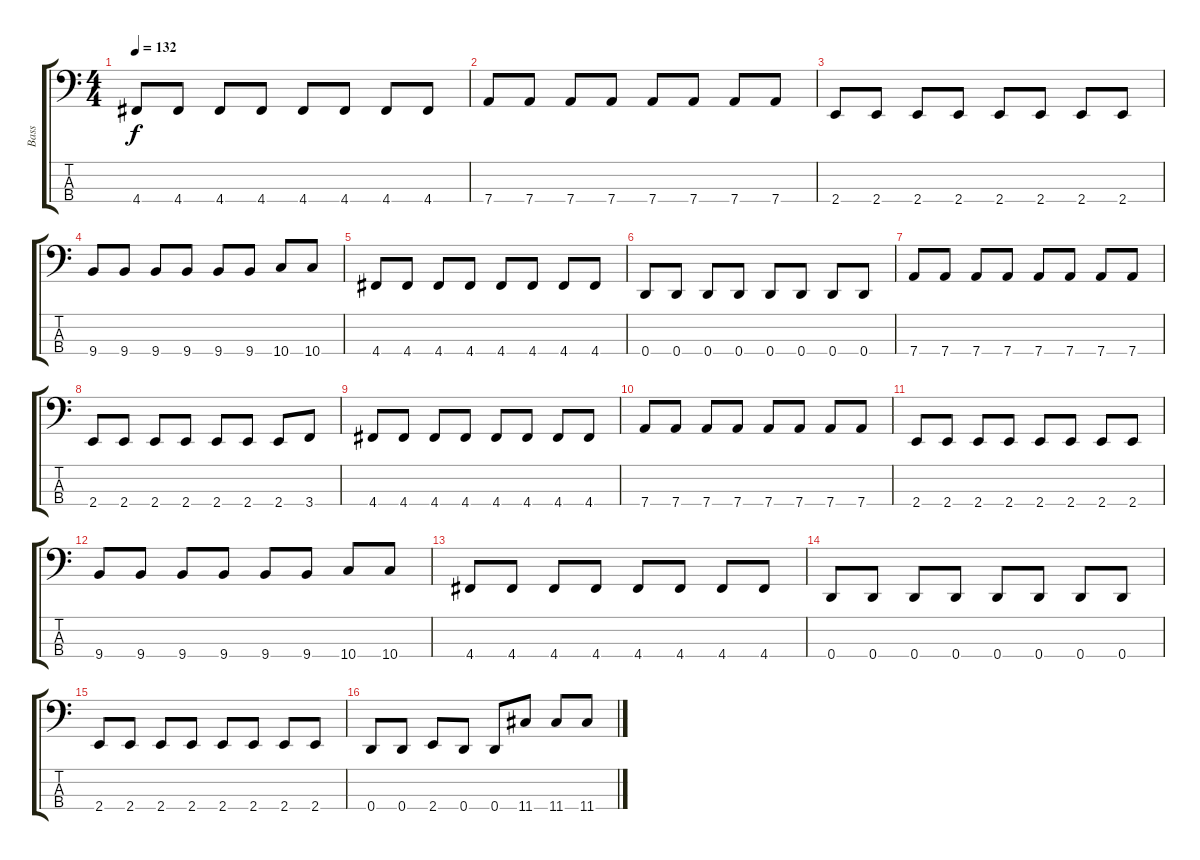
\track ("Bass" "Bass") {instrument electricbasspick}
\staff {score tabs}
\tuning (G2 D2 A1 D1) {hide}
\ts (4 4)
\tempo 132
\clef f4
\ks c
4.4.8{dy f} 4.4.8 4.4.8 4.4.8 4.4.8 4.4.8 4.4.8 4.4.8 |
7.4.8 7.4.8 7.4.8 7.4.8 7.4.8 7.4.8 7.4.8 7.4.8 |
2.4.8 2.4.8 2.4.8 2.4.8 2.4.8 2.4.8 2.4.8 2.4.8 |
9.4.8 9.4.8 9.4.8 9.4.8 9.4.8 9.4.8 10.4.8 10.4.8 |
4.4.8 4.4.8 4.4.8 4.4.8 4.4.8 4.4.8 4.4.8 4.4.8 |
0.4.8 0.4.8 0.4.8 0.4.8 0.4.8 0.4.8 0.4.8 0.4.8 |
7.4.8 7.4.8 7.4.8 7.4.8 7.4.8 7.4.8 7.4.8 7.4.8 |
2.4.8 2.4.8 2.4.8 2.4.8 2.4.8 2.4.8 2.4.8 3.4.8 |
4.4.8 4.4.8 4.4.8 4.4.8 4.4.8 4.4.8 4.4.8 4.4.8 |
7.4.8 7.4.8 7.4.8 7.4.8 7.4.8 7.4.8 7.4.8 7.4.8 |
2.4.8 2.4.8 2.4.8 2.4.8 2.4.8 2.4.8 2.4.8 2.4.8 |
9.4.8 9.4.8 9.4.8 9.4.8 9.4.8 9.4.8 10.4.8 10.4.8 |
4.4.8 4.4.8 4.4.8 4.4.8 4.4.8 4.4.8 4.4.8 4.4.8 |
0.4.8 0.4.8 0.4.8 0.4.8 0.4.8 0.4.8 0.4.8 0.4.8 |
2.4.8 2.4.8 2.4.8 2.4.8 2.4.8 2.4.8 2.4.8 2.4.8 |
0.4.8 0.4.8 2.4.8 0.4.8 0.4.8 11.4.8 11.4.8 11.4.8
